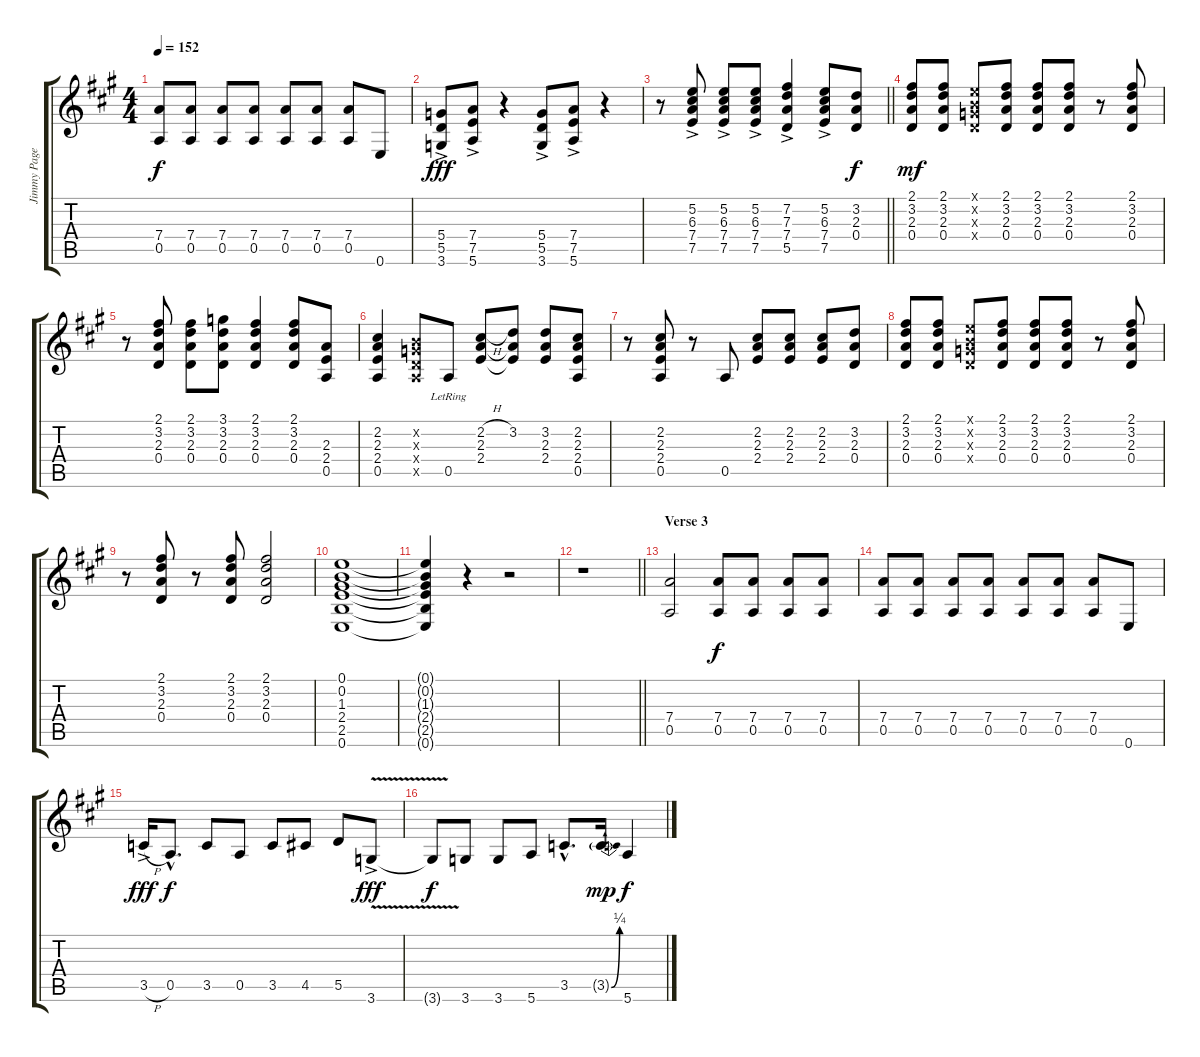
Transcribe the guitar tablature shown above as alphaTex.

\track ("Jimmy Page" "Jimmy Page") {instrument overdrivenguitar}
\staff {score tabs}
\tuning (E4 B3 G3 D3 A2 E2) {hide}
\ts (4 4)
\tempo 152
\clef g2
\ks a
(7.4 0.5).8{dy f} (7.4 0.5).8 (7.4 0.5).8 (7.4 0.5).8 (7.4 0.5).8 (7.4 0.5).8 (7.4 0.5).8 0.6.8 |
(5.4 5.5 3.6{ac}).8{dy fff} (7.4 7.5 5.6{ac}).8 r.4 (5.4 5.5 3.6{ac}).8 (7.4 7.5 5.6{ac}).8 r.4 |
\barLineRight lightlight
r.8 (5.2 6.3 7.4 7.5{ac}).8 (5.2 6.3 7.4 7.5{ac}).8 (5.2 6.3 7.4 7.5{ac}).8 (7.2 7.3 7.4 5.5{ac}).4 (5.2 6.3 7.4 7.5{ac}).8 (3.2 2.3 0.4).8{dy f} |
(2.1 3.2 2.3 0.4).8{dy mf} (2.1 3.2 2.3 0.4).8 (0.1{x} 0.2{x} 0.3{x} 0.4{x}).8 (2.1 3.2 2.3 0.4).8 (2.1 3.2 2.3 0.4).8 (2.1 3.2 2.3 0.4).8 r.8 (2.1 3.2 2.3 0.4).8 |
r.8 (2.1 3.2 2.3 0.4).8 (2.1 3.2 2.3 0.4).8 (3.1 3.2 2.3 0.4).8 (2.1 3.2 2.3 0.4).4 (2.1 3.2 2.3 0.4).8 (2.3 2.4 0.5).8 |
(2.2 2.3 2.4 0.5).4 (0.2{x} 0.3{x} 0.4{x} 0.5{x}).8 0.5{lr}.8 (2.2{h} 2.3 2.4).8 (3.2 2.3{t} 2.4{t}).8 (3.2 2.3 2.4).8 (2.2 2.3 2.4 0.5).8 |
r.8 (2.2 2.3 2.4 0.5).8 r.8 0.5.8 (2.2 2.3 2.4).8 (2.2 2.3 2.4).8 (2.2 2.3 2.4).8 (3.2 2.3 0.4).8 |
(2.1 3.2 2.3 0.4).8 (2.1 3.2 2.3 0.4).8 (0.1{x} 0.2{x} 0.3{x} 0.4{x}).8 (2.1 3.2 2.3 0.4).8 (2.1 3.2 2.3 0.4).8 (2.1 3.2 2.3 0.4).8 r.8 (2.1 3.2 2.3 0.4).8 |
r.8 (2.1 3.2 2.3 0.4).8 r.8 (2.1 3.2 2.3 0.4).8 (2.1 3.2 2.3 0.4).2 |
(0.1 0.2 1.3 2.4 2.5 0.6).1 |
(0.1{t} 0.2{t} 1.3{t} 2.4{t} 2.5{t} 0.6{t}).4 r.4 r.2 |
\barLineRight lightlight
r.1 |
\section ("" "Verse 3")
(7.4 0.5).2 (7.4 0.5).8{dy f} (7.4 0.5).8 (7.4 0.5).8 (7.4 0.5).8 |
(7.4 0.5).8 (7.4 0.5).8 (7.4 0.5).8 (7.4 0.5).8 (7.4 0.5).8 (7.4 0.5).8 (7.4 0.5).8 0.6.8 |
3.5{h ac}.16{dy fff} 0.5{hac}.8{d dy f} 3.5.8 0.5.8 3.5.8 4.5.8 5.5.8 3.6{v ac}.8{dy fff} |
3.6{t}.8{dy f} 3.6.8 3.6.8 5.6.8 3.5{hac}.8{d} 3.5{be (bend 0 0 60 1) g}.16{dy mp} 5.6.4{dy f}
